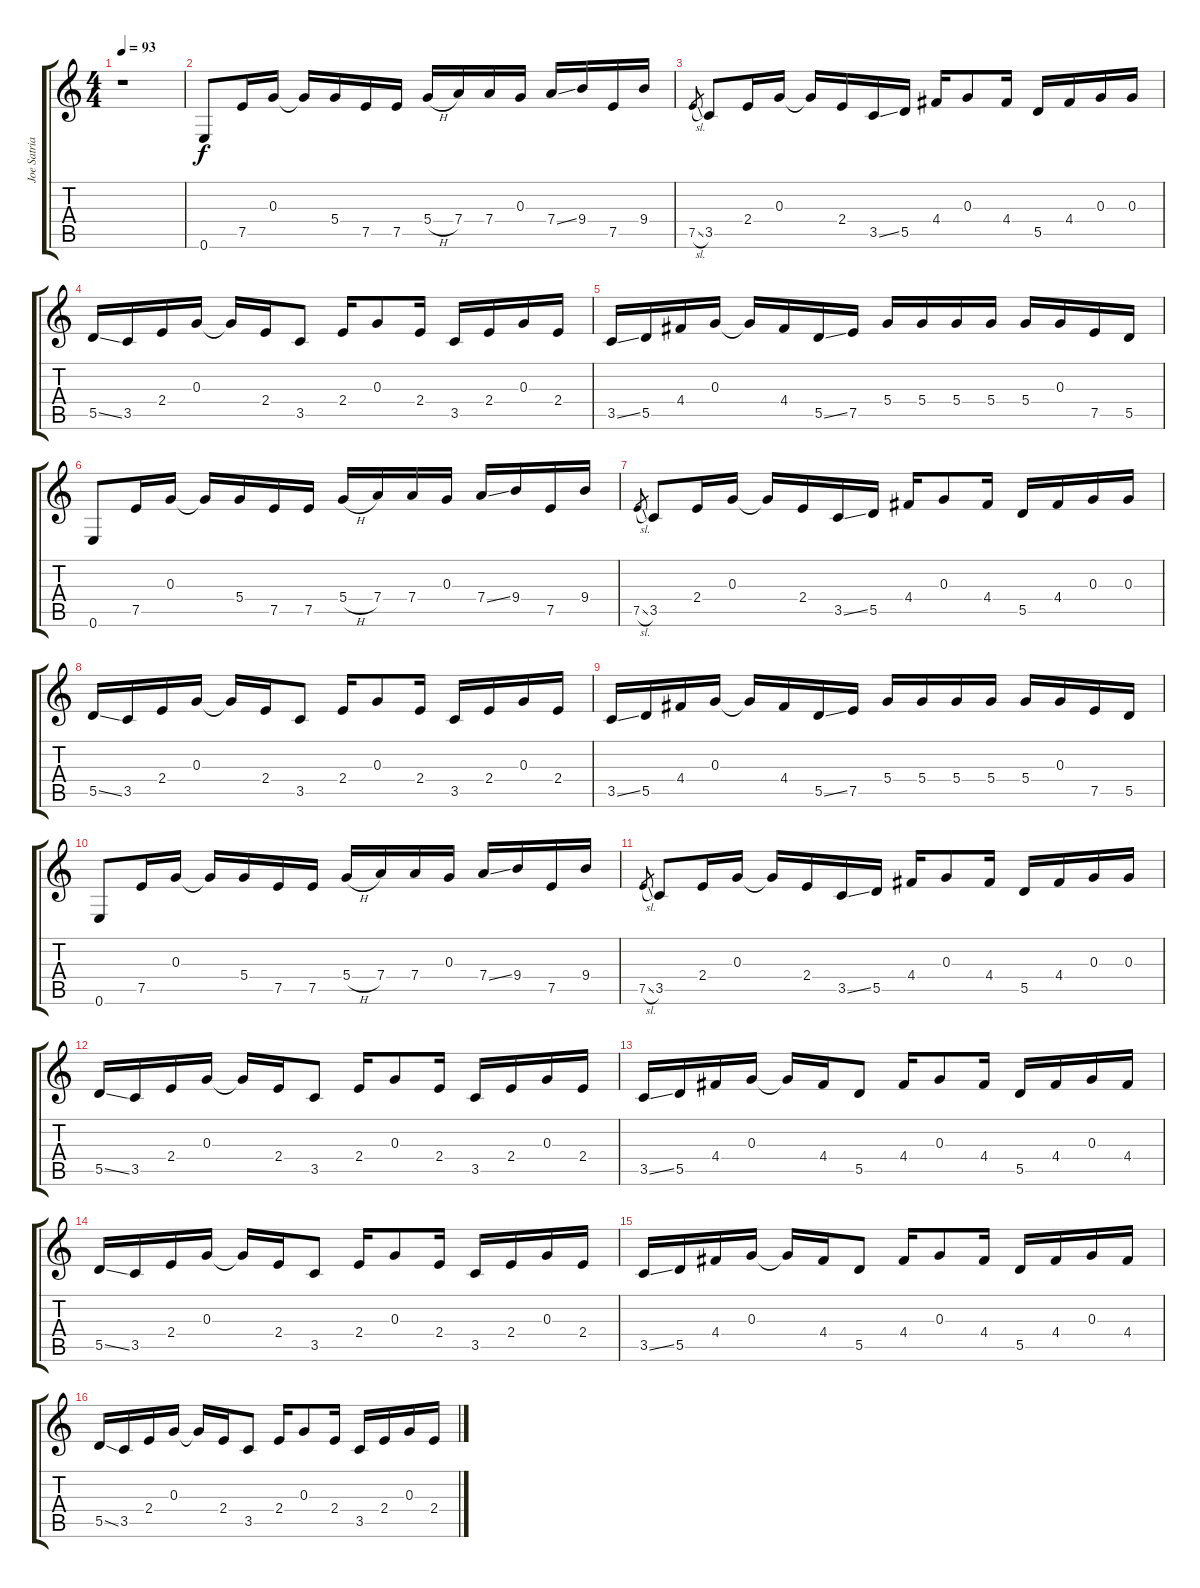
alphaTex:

\track ("Joe Satriani" "Joe Satria") {instrument electricguitarmuted}
\staff {score tabs}
\tuning (E4 B3 G3 D3 A2 E2) {hide}
\ts (4 4)
\tempo 93
\clef g2
\ks c
r.1{dy f} |
0.6.8 7.5.16 0.3.16 0.3{t}.16 5.4.16 7.5.16 7.5.16 5.4{h}.16 7.4.16 7.4.16 0.3.16 7.4{ss}.16 9.4.16 7.5.16 9.4.16 |
7.5{sl}.8{gr} 3.5.8 2.4.16 0.3.16 0.3{t}.16 2.4.16 3.5{ss}.16 5.5.16 4.4.16 0.3.8 4.4.16 5.5.16 4.4.16 0.3.16 0.3.16 |
5.5{ss}.16 3.5.16 2.4.16 0.3.16 0.3{t}.16 2.4.16 3.5.8 2.4.16 0.3.8 2.4.16 3.5.16 2.4.16 0.3.16 2.4.16 |
3.5{ss}.16 5.5.16 4.4.16 0.3.16 0.3{t}.16 4.4.16 5.5{ss}.16 7.5.16 5.4.16 5.4.16 5.4.16 5.4.16 5.4.16 0.3.16 7.5.16 5.5.16 |
0.6.8 7.5.16 0.3.16 0.3{t}.16 5.4.16 7.5.16 7.5.16 5.4{h}.16 7.4.16 7.4.16 0.3.16 7.4{ss}.16 9.4.16 7.5.16 9.4.16 |
7.5{sl}.8{gr} 3.5.8 2.4.16 0.3.16 0.3{t}.16 2.4.16 3.5{ss}.16 5.5.16 4.4.16 0.3.8 4.4.16 5.5.16 4.4.16 0.3.16 0.3.16 |
5.5{ss}.16 3.5.16 2.4.16 0.3.16 0.3{t}.16 2.4.16 3.5.8 2.4.16 0.3.8 2.4.16 3.5.16 2.4.16 0.3.16 2.4.16 |
3.5{ss}.16 5.5.16 4.4.16 0.3.16 0.3{t}.16 4.4.16 5.5{ss}.16 7.5.16 5.4.16 5.4.16 5.4.16 5.4.16 5.4.16 0.3.16 7.5.16 5.5.16 |
0.6.8 7.5.16 0.3.16 0.3{t}.16 5.4.16 7.5.16 7.5.16 5.4{h}.16 7.4.16 7.4.16 0.3.16 7.4{ss}.16 9.4.16 7.5.16 9.4.16 |
7.5{sl}.8{gr} 3.5.8 2.4.16 0.3.16 0.3{t}.16 2.4.16 3.5{ss}.16 5.5.16 4.4.16 0.3.8 4.4.16 5.5.16 4.4.16 0.3.16 0.3.16 |
5.5{ss}.16 3.5.16 2.4.16 0.3.16 0.3{t}.16 2.4.16 3.5.8 2.4.16 0.3.8 2.4.16 3.5.16 2.4.16 0.3.16 2.4.16 |
3.5{ss}.16 5.5.16 4.4.16 0.3.16 0.3{t}.16 4.4.16 5.5.8 4.4.16 0.3.8 4.4.16 5.5.16 4.4.16 0.3.16 4.4.16 |
5.5{ss}.16 3.5.16 2.4.16 0.3.16 0.3{t}.16 2.4.16 3.5.8 2.4.16 0.3.8 2.4.16 3.5.16 2.4.16 0.3.16 2.4.16 |
3.5{ss}.16 5.5.16 4.4.16 0.3.16 0.3{t}.16 4.4.16 5.5.8 4.4.16 0.3.8 4.4.16 5.5.16 4.4.16 0.3.16 4.4.16 |
5.5{ss}.16 3.5.16 2.4.16 0.3.16 0.3{t}.16 2.4.16 3.5.8 2.4.16 0.3.8 2.4.16 3.5.16 2.4.16 0.3.16 2.4.16
